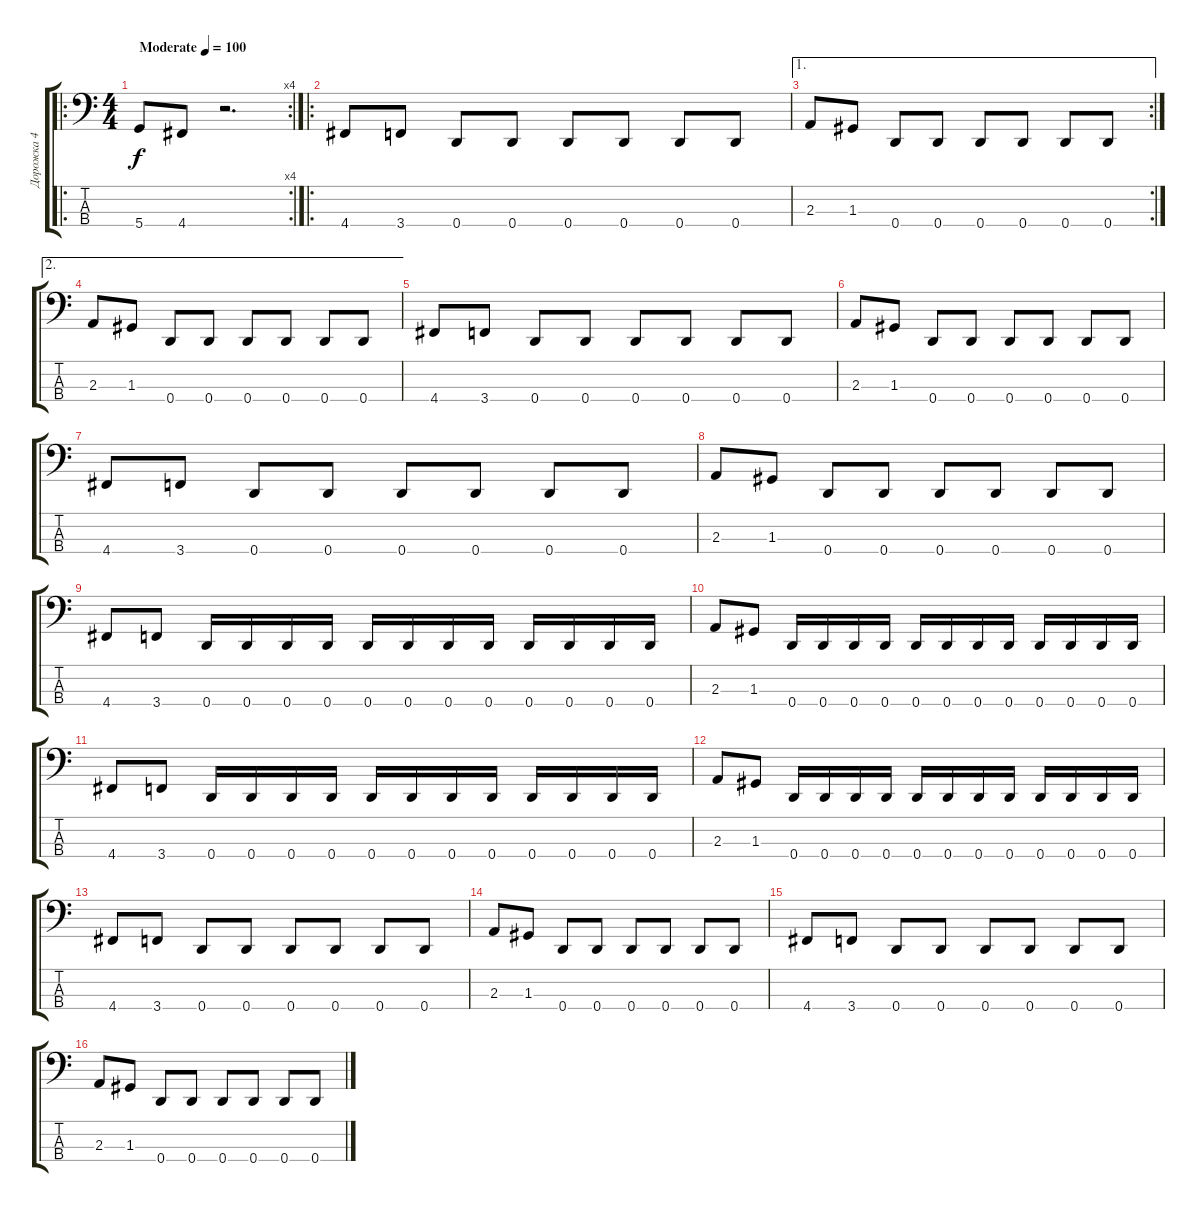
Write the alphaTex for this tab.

\track ("Дорожка 4" "Дорожка 4") {instrument electricbasspick}
\staff {score tabs}
\tuning (F2 C2 G1 D1) {hide}
\ro
\rc 4
\ts (4 4)
\tempo (100 "Moderate")
\clef f4
\ks c
5.4.8{dy f instrument electricbasspick} 4.4.8 r.2{d} |
\ro
4.4.8 3.4.8 0.4.8 0.4.8 0.4.8 0.4.8 0.4.8 0.4.8 |
\ae 1
\rc 2
2.3.8 1.3.8 0.4.8 0.4.8 0.4.8 0.4.8 0.4.8 0.4.8 |
\ae 2
2.3.8 1.3.8 0.4.8 0.4.8 0.4.8 0.4.8 0.4.8 0.4.8 |
4.4.8 3.4.8 0.4.8 0.4.8 0.4.8 0.4.8 0.4.8 0.4.8 |
2.3.8 1.3.8 0.4.8 0.4.8 0.4.8 0.4.8 0.4.8 0.4.8 |
4.4.8 3.4.8 0.4.8 0.4.8 0.4.8 0.4.8 0.4.8 0.4.8 |
2.3.8 1.3.8 0.4.8 0.4.8 0.4.8 0.4.8 0.4.8 0.4.8 |
4.4.8 3.4.8 0.4.16 0.4.16 0.4.16 0.4.16 0.4.16 0.4.16 0.4.16 0.4.16 0.4.16 0.4.16 0.4.16 0.4.16 |
2.3.8 1.3.8 0.4.16 0.4.16 0.4.16 0.4.16 0.4.16 0.4.16 0.4.16 0.4.16 0.4.16 0.4.16 0.4.16 0.4.16 |
4.4.8 3.4.8 0.4.16 0.4.16 0.4.16 0.4.16 0.4.16 0.4.16 0.4.16 0.4.16 0.4.16 0.4.16 0.4.16 0.4.16 |
2.3.8 1.3.8 0.4.16 0.4.16 0.4.16 0.4.16 0.4.16 0.4.16 0.4.16 0.4.16 0.4.16 0.4.16 0.4.16 0.4.16 |
4.4.8 3.4.8 0.4.8 0.4.8 0.4.8 0.4.8 0.4.8 0.4.8 |
2.3.8 1.3.8 0.4.8 0.4.8 0.4.8 0.4.8 0.4.8 0.4.8 |
4.4.8 3.4.8 0.4.8 0.4.8 0.4.8 0.4.8 0.4.8 0.4.8 |
2.3.8 1.3.8 0.4.8 0.4.8 0.4.8 0.4.8 0.4.8 0.4.8
